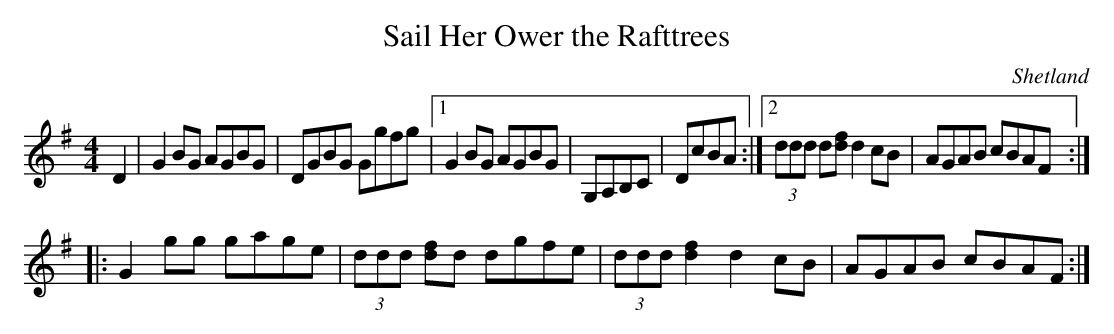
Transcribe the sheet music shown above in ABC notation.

X:1
T:Sail Her Ower the Rafttrees
O:Shetland
M:4/4
K:G
D2| G2BG AGBG | DGBG Ggfg |1\
G2BG AGBG | G,A,B,C| DcBA :|2\
(3ddd d[df] d2cB | AGAB cBAF :|
|:\
G2gg gage | (3ddd [df]d dgfe | \
(3ddd [d2f2] d2cB |\
AGAB cBAF :|
